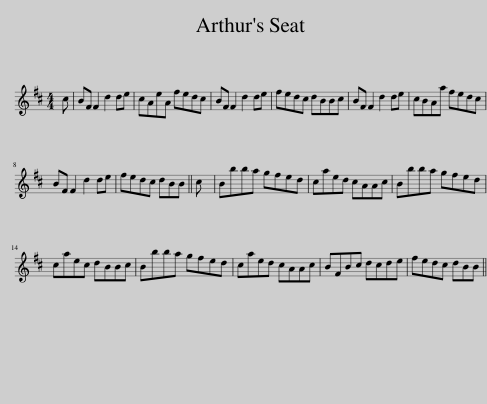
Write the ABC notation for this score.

X:1
L:1/8
M:4/4
I:linebreak $
K:Bmin
V:1 treble
V:1
 c | BF F2 d2 de | cAeA fedc | BF F2 d2 de | fedc dBBc | %5
 BF F2 d2 de | cBAa fedc |$ BF F2 d2 de | fedc dBB || c | %10
 Bbba gfed | caed cAAc | Bbba gfed |$ caec dBBc | Bbba gfed | %15
 caed cAAc | BFBc dcde | fedc dBB || %18
